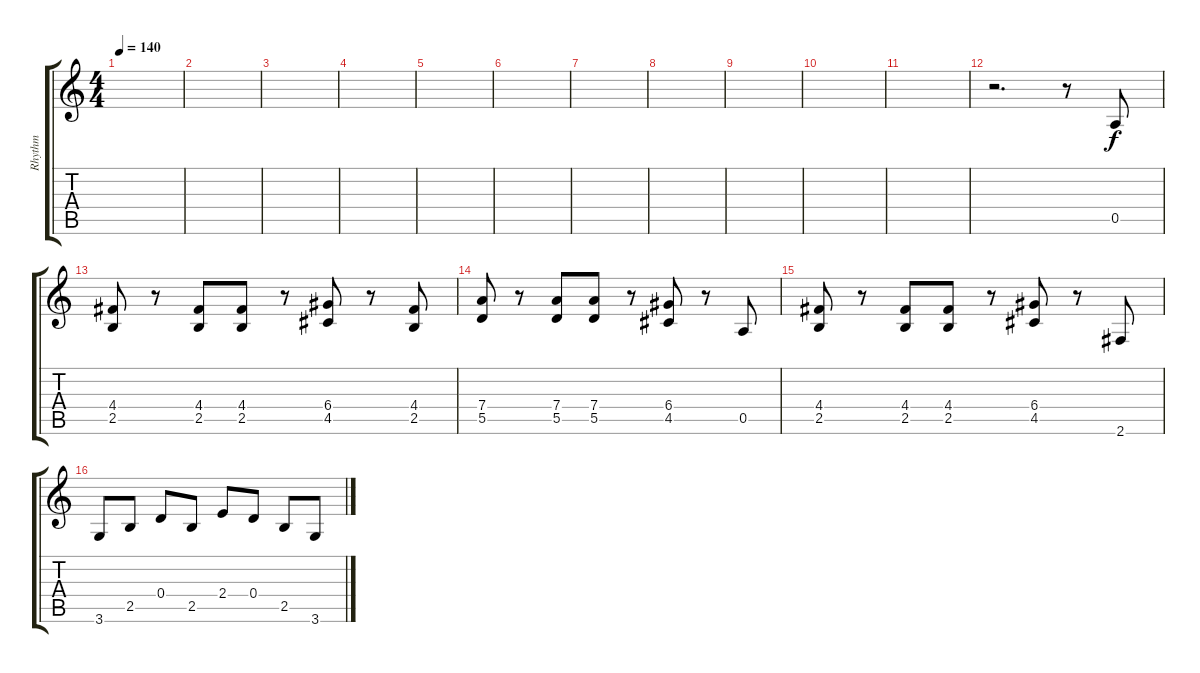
\track ("Rhythm" "Rhythm") {instrument distortionguitar}
\staff {score tabs}
\tuning (E4 B3 G3 D3 A2 E2) {hide}
\ts (4 4)
\tempo 140
\clef g2
\ks c
|
|
|
|
|
|
|
|
|
|
|
r.2{d} r.8 0.5.8 |
(4.4 2.5).8 r.8 (4.4 2.5).8 (4.4 2.5).8 r.8 (6.4 4.5).8 r.8 (4.4 2.5).8 |
(7.4 5.5).8 r.8 (7.4 5.5).8 (7.4 5.5).8 r.8 (6.4 4.5).8 r.8 0.5.8 |
(4.4 2.5).8 r.8 (4.4 2.5).8 (4.4 2.5).8 r.8 (6.4 4.5).8 r.8 2.6.8 |
3.6.8 2.5.8 0.4.8 2.5.8 2.4.8 0.4.8 2.5.8 3.6.8
